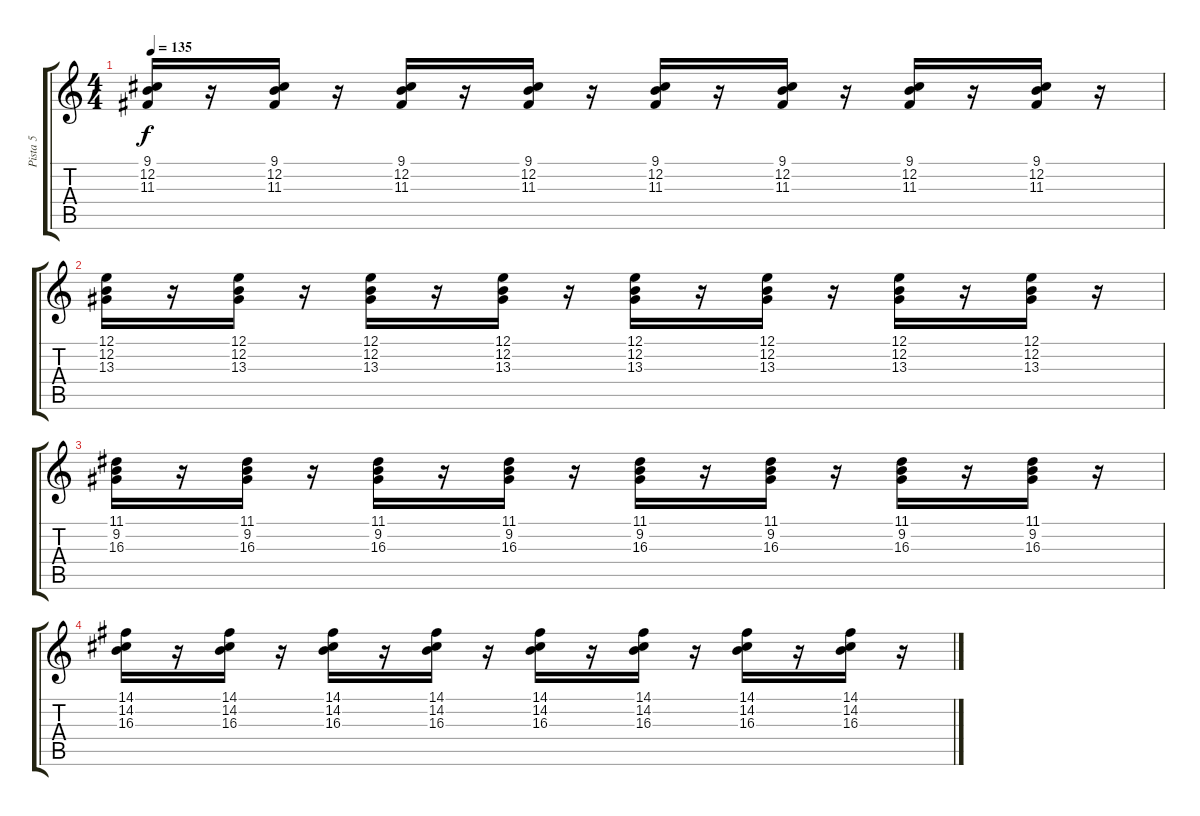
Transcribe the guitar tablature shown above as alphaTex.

\track ("Pista 5" "Pista 5") {instrument vibraphone}
\staff {score tabs}
\tuning (E4 B3 G3 D3 A2 E2) {hide}
\ts (4 4)
\tempo 135
\clef g2
\ks c
(9.1 12.2 11.3).16{dy f} r.16 (9.1 12.2 11.3).16 r.16 (9.1 12.2 11.3).16 r.16 (9.1 12.2 11.3).16 r.16 (9.1 12.2 11.3).16 r.16 (9.1 12.2 11.3).16 r.16 (9.1 12.2 11.3).16 r.16 (9.1 12.2 11.3).16 r.16 |
(12.1 12.2 13.3).16 r.16 (12.1 12.2 13.3).16 r.16 (12.1 12.2 13.3).16 r.16 (12.1 12.2 13.3).16 r.16 (12.1 12.2 13.3).16 r.16 (12.1 12.2 13.3).16 r.16 (12.1 12.2 13.3).16 r.16 (12.1 12.2 13.3).16 r.16 |
(11.1 9.2 16.3).16 r.16 (11.1 9.2 16.3).16 r.16 (11.1 9.2 16.3).16 r.16 (11.1 9.2 16.3).16 r.16 (11.1 9.2 16.3).16 r.16 (11.1 9.2 16.3).16 r.16 (11.1 9.2 16.3).16 r.16 (11.1 9.2 16.3).16 r.16 |
(14.1 14.2 16.3).16 r.16 (14.1 14.2 16.3).16 r.16 (14.1 14.2 16.3).16 r.16 (14.1 14.2 16.3).16 r.16 (14.1 14.2 16.3).16 r.16 (14.1 14.2 16.3).16 r.16 (14.1 14.2 16.3).16 r.16 (14.1 14.2 16.3).16 r.16
